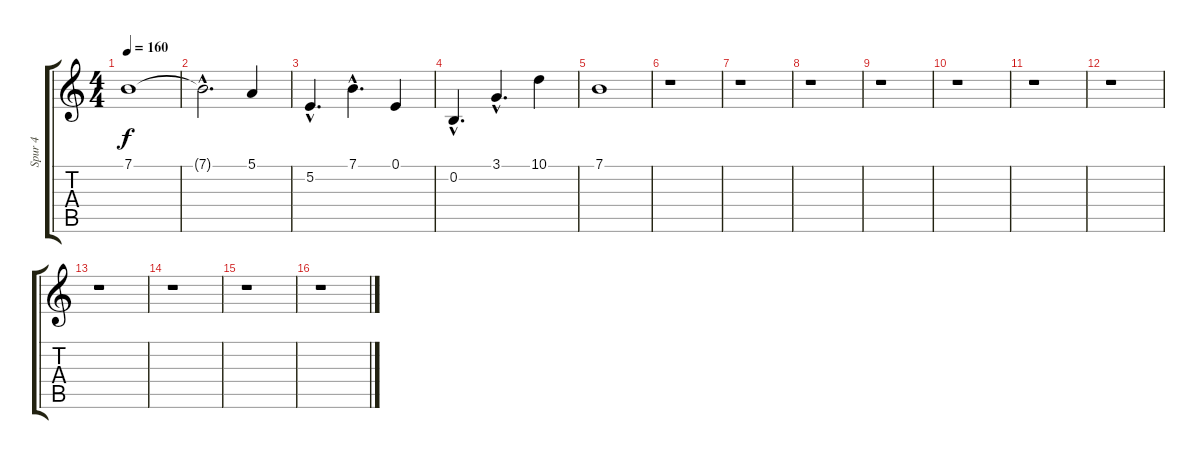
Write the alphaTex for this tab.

\track ("Spur 4" "Spur 4") {instrument stringensemble1}
\staff {score tabs}
\tuning (E4 B3 G3 D3 A2 E2) {hide}
\ts (4 4)
\tempo 160
\clef g2
\ks c
7.1.1{dy f} |
7.1{hac t}.2{d} 5.1.4 |
5.2{hac}.4{d} 7.1{hac}.4{d} 0.1.4 |
0.2{hac}.4{d} 3.1{hac}.4{d} 10.1.4 |
7.1.1 |
r.1 |
r.1 |
r.1 |
r.1 |
r.1 |
r.1 |
r.1 |
r.1 |
r.1 |
r.1 |
r.1
